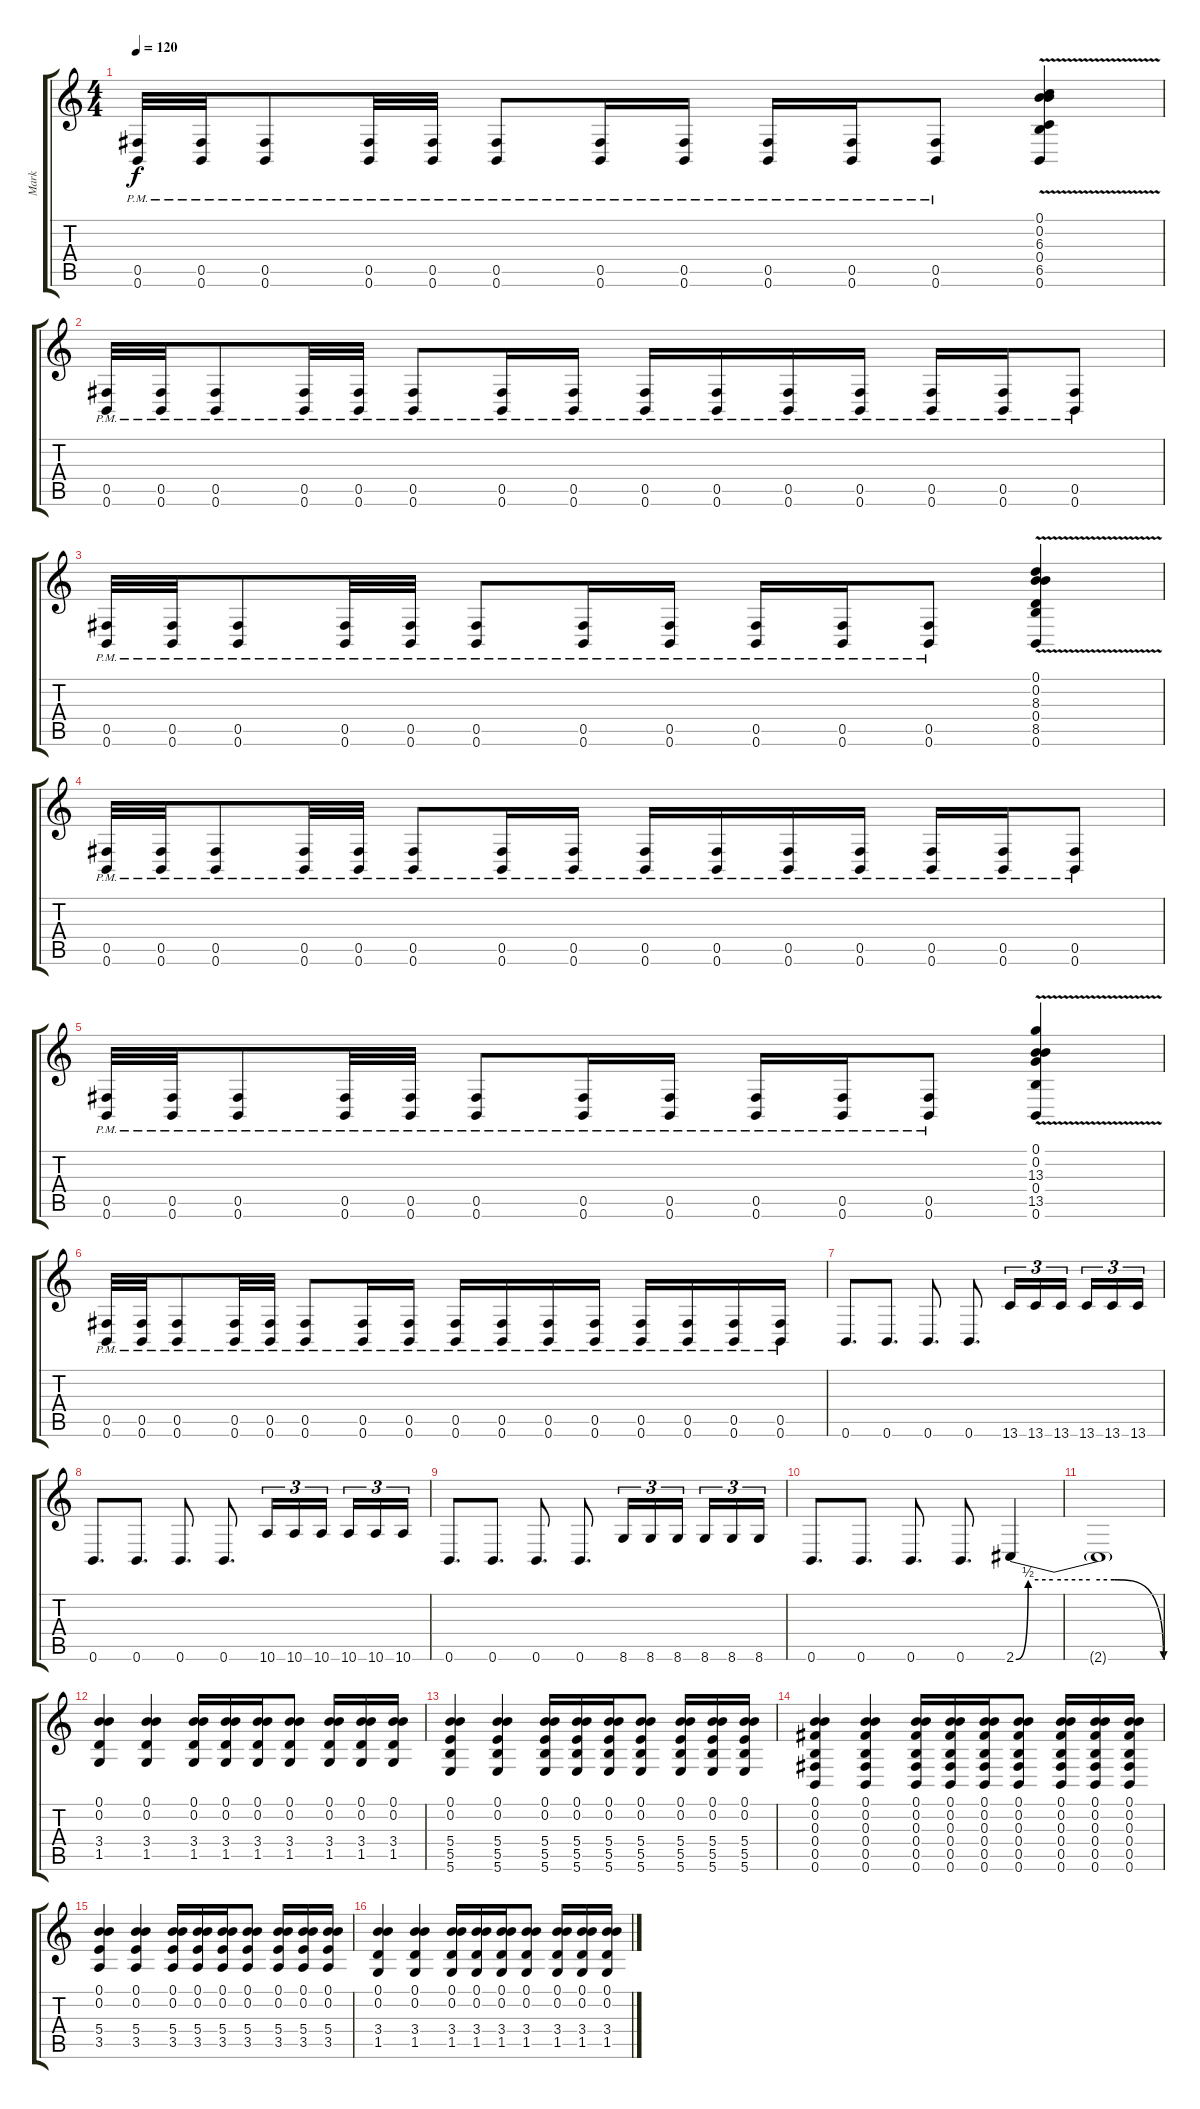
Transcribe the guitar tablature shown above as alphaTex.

\track ("Mark" "Mark") {instrument overdrivenguitar}
\staff {score tabs}
\tuning (B3 B3 Gb3 B2 Gb2 B1) {hide}
\ts (4 4)
\tempo 120
\clef g2
\ks c
(0.5{pm} 0.6{pm}).32{dy f} (0.5{pm} 0.6{pm}).32 (0.5{pm} 0.6{pm}).8 (0.5{pm} 0.6{pm}).32 (0.5{pm} 0.6{pm}).32 (0.5{pm} 0.6{pm}).8 (0.5{pm} 0.6{pm}).16 (0.5{pm} 0.6{pm}).16 (0.5{pm} 0.6{pm}).16 (0.5{pm} 0.6{pm}).16 (0.5{pm} 0.6{pm}).8 (0.1 0.2 6.3{v} 0.4 6.5{v} 0.6).4 |
(0.5{pm} 0.6{pm}).32 (0.5{pm} 0.6{pm}).32 (0.5{pm} 0.6{pm}).8 (0.5{pm} 0.6{pm}).32 (0.5{pm} 0.6{pm}).32 (0.5{pm} 0.6{pm}).8 (0.5{pm} 0.6{pm}).16 (0.5{pm} 0.6{pm}).16 (0.5{pm} 0.6{pm}).16 (0.5{pm} 0.6{pm}).16 (0.5{pm} 0.6{pm}).16 (0.5{pm} 0.6{pm}).16 (0.5{pm} 0.6{pm}).16 (0.5{pm} 0.6{pm}).16 (0.5{pm} 0.6{pm}).8 |
(0.5{pm} 0.6{pm}).32 (0.5{pm} 0.6{pm}).32 (0.5{pm} 0.6{pm}).8 (0.5{pm} 0.6{pm}).32 (0.5{pm} 0.6{pm}).32 (0.5{pm} 0.6{pm}).8 (0.5{pm} 0.6{pm}).16 (0.5{pm} 0.6{pm}).16 (0.5{pm} 0.6{pm}).16 (0.5{pm} 0.6{pm}).16 (0.5{pm} 0.6{pm}).8 (0.1 0.2 8.3{v} 0.4 8.5{v} 0.6).4 |
(0.5{pm} 0.6{pm}).32 (0.5{pm} 0.6{pm}).32 (0.5{pm} 0.6{pm}).8 (0.5{pm} 0.6{pm}).32 (0.5{pm} 0.6{pm}).32 (0.5{pm} 0.6{pm}).8 (0.5{pm} 0.6{pm}).16 (0.5{pm} 0.6{pm}).16 (0.5{pm} 0.6{pm}).16 (0.5{pm} 0.6{pm}).16 (0.5{pm} 0.6{pm}).16 (0.5{pm} 0.6{pm}).16 (0.5{pm} 0.6{pm}).16 (0.5{pm} 0.6{pm}).16 (0.5{pm} 0.6{pm}).8 |
(0.5{pm} 0.6{pm}).32 (0.5{pm} 0.6{pm}).32 (0.5{pm} 0.6{pm}).8 (0.5{pm} 0.6{pm}).32 (0.5{pm} 0.6{pm}).32 (0.5{pm} 0.6{pm}).8 (0.5{pm} 0.6{pm}).16 (0.5{pm} 0.6{pm}).16 (0.5{pm} 0.6{pm}).16 (0.5{pm} 0.6{pm}).16 (0.5{pm} 0.6{pm}).8 (0.1 0.2 13.3{v} 0.4 13.5{v} 0.6).4 |
(0.5{pm} 0.6{pm}).32 (0.5{pm} 0.6{pm}).32 (0.5{pm} 0.6{pm}).8 (0.5{pm} 0.6{pm}).32 (0.5{pm} 0.6{pm}).32 (0.5{pm} 0.6{pm}).8 (0.5{pm} 0.6{pm}).16 (0.5{pm} 0.6{pm}).16 (0.5{pm} 0.6{pm}).16 (0.5{pm} 0.6{pm}).16 (0.5{pm} 0.6{pm}).16 (0.5{pm} 0.6{pm}).16 (0.5{pm} 0.6{pm}).16 (0.5{pm} 0.6{pm}).16 (0.5{pm} 0.6{pm}).16 (0.5{pm} 0.6{pm}).16 |
0.6.8{d} 0.6.8{d} 0.6.8{d} 0.6.8{d} 13.6.16{tu (3 2)} 13.6.16{tu (3 2)} 13.6.16{tu (3 2)} 13.6.16{tu (3 2)} 13.6.16{tu (3 2)} 13.6.16{tu (3 2)} |
0.6.8{d} 0.6.8{d} 0.6.8{d} 0.6.8{d} 10.6.16{tu (3 2)} 10.6.16{tu (3 2)} 10.6.16{tu (3 2)} 10.6.16{tu (3 2)} 10.6.16{tu (3 2)} 10.6.16{tu (3 2)} |
0.6.8{d} 0.6.8{d} 0.6.8{d} 0.6.8{d} 8.6.16{tu (3 2)} 8.6.16{tu (3 2)} 8.6.16{tu (3 2)} 8.6.16{tu (3 2)} 8.6.16{tu (3 2)} 8.6.16{tu (3 2)} |
0.6.8{d} 0.6.8{d} 0.6.8{d} 0.6.8{d} 2.6{be (custom 0 0 5 2 15 2 30 2 40 2 60 0)}.4 |
2.6{t}.1 |
(0.1 0.2 3.4 1.5).4 (0.1 0.2 3.4 1.5).4 (0.1 0.2 3.4 1.5).16 (0.1 0.2 3.4 1.5).16 (0.1 0.2 3.4 1.5).16 (0.1 0.2 3.4 1.5).8 (0.1 0.2 3.4 1.5).16 (0.1 0.2 3.4 1.5).16 (0.1 0.2 3.4 1.5).16 |
(0.1 0.2 5.4 5.5 5.6).4 (0.1 0.2 5.4 5.5 5.6).4 (0.1 0.2 5.4 5.5 5.6).16 (0.1 0.2 5.4 5.5 5.6).16 (0.1 0.2 5.4 5.5 5.6).16 (0.1 0.2 5.4 5.5 5.6).8 (0.1 0.2 5.4 5.5 5.6).16 (0.1 0.2 5.4 5.5 5.6).16 (0.1 0.2 5.4 5.5 5.6).16 |
(0.1 0.2 0.3 0.4 0.5 0.6).4 (0.1 0.2 0.3 0.4 0.5 0.6).4 (0.1 0.2 0.3 0.4 0.5 0.6).16 (0.1 0.2 0.3 0.4 0.5 0.6).16 (0.1 0.2 0.3 0.4 0.5 0.6).16 (0.1 0.2 0.3 0.4 0.5 0.6).8 (0.1 0.2 0.3 0.4 0.5 0.6).16 (0.1 0.2 0.3 0.4 0.5 0.6).16 (0.1 0.2 0.3 0.4 0.5 0.6).16 |
(0.1 0.2 5.4 3.5).4 (0.1 0.2 5.4 3.5).4 (0.1 0.2 5.4 3.5).16 (0.1 0.2 5.4 3.5).16 (0.1 0.2 5.4 3.5).16 (0.1 0.2 5.4 3.5).8 (0.1 0.2 5.4 3.5).16 (0.1 0.2 5.4 3.5).16 (0.1 0.2 5.4 3.5).16 |
(0.1 0.2 3.4 1.5).4 (0.1 0.2 3.4 1.5).4 (0.1 0.2 3.4 1.5).16 (0.1 0.2 3.4 1.5).16 (0.1 0.2 3.4 1.5).16 (0.1 0.2 3.4 1.5).8 (0.1 0.2 3.4 1.5).16 (0.1 0.2 3.4 1.5).16 (0.1 0.2 3.4 1.5).16
